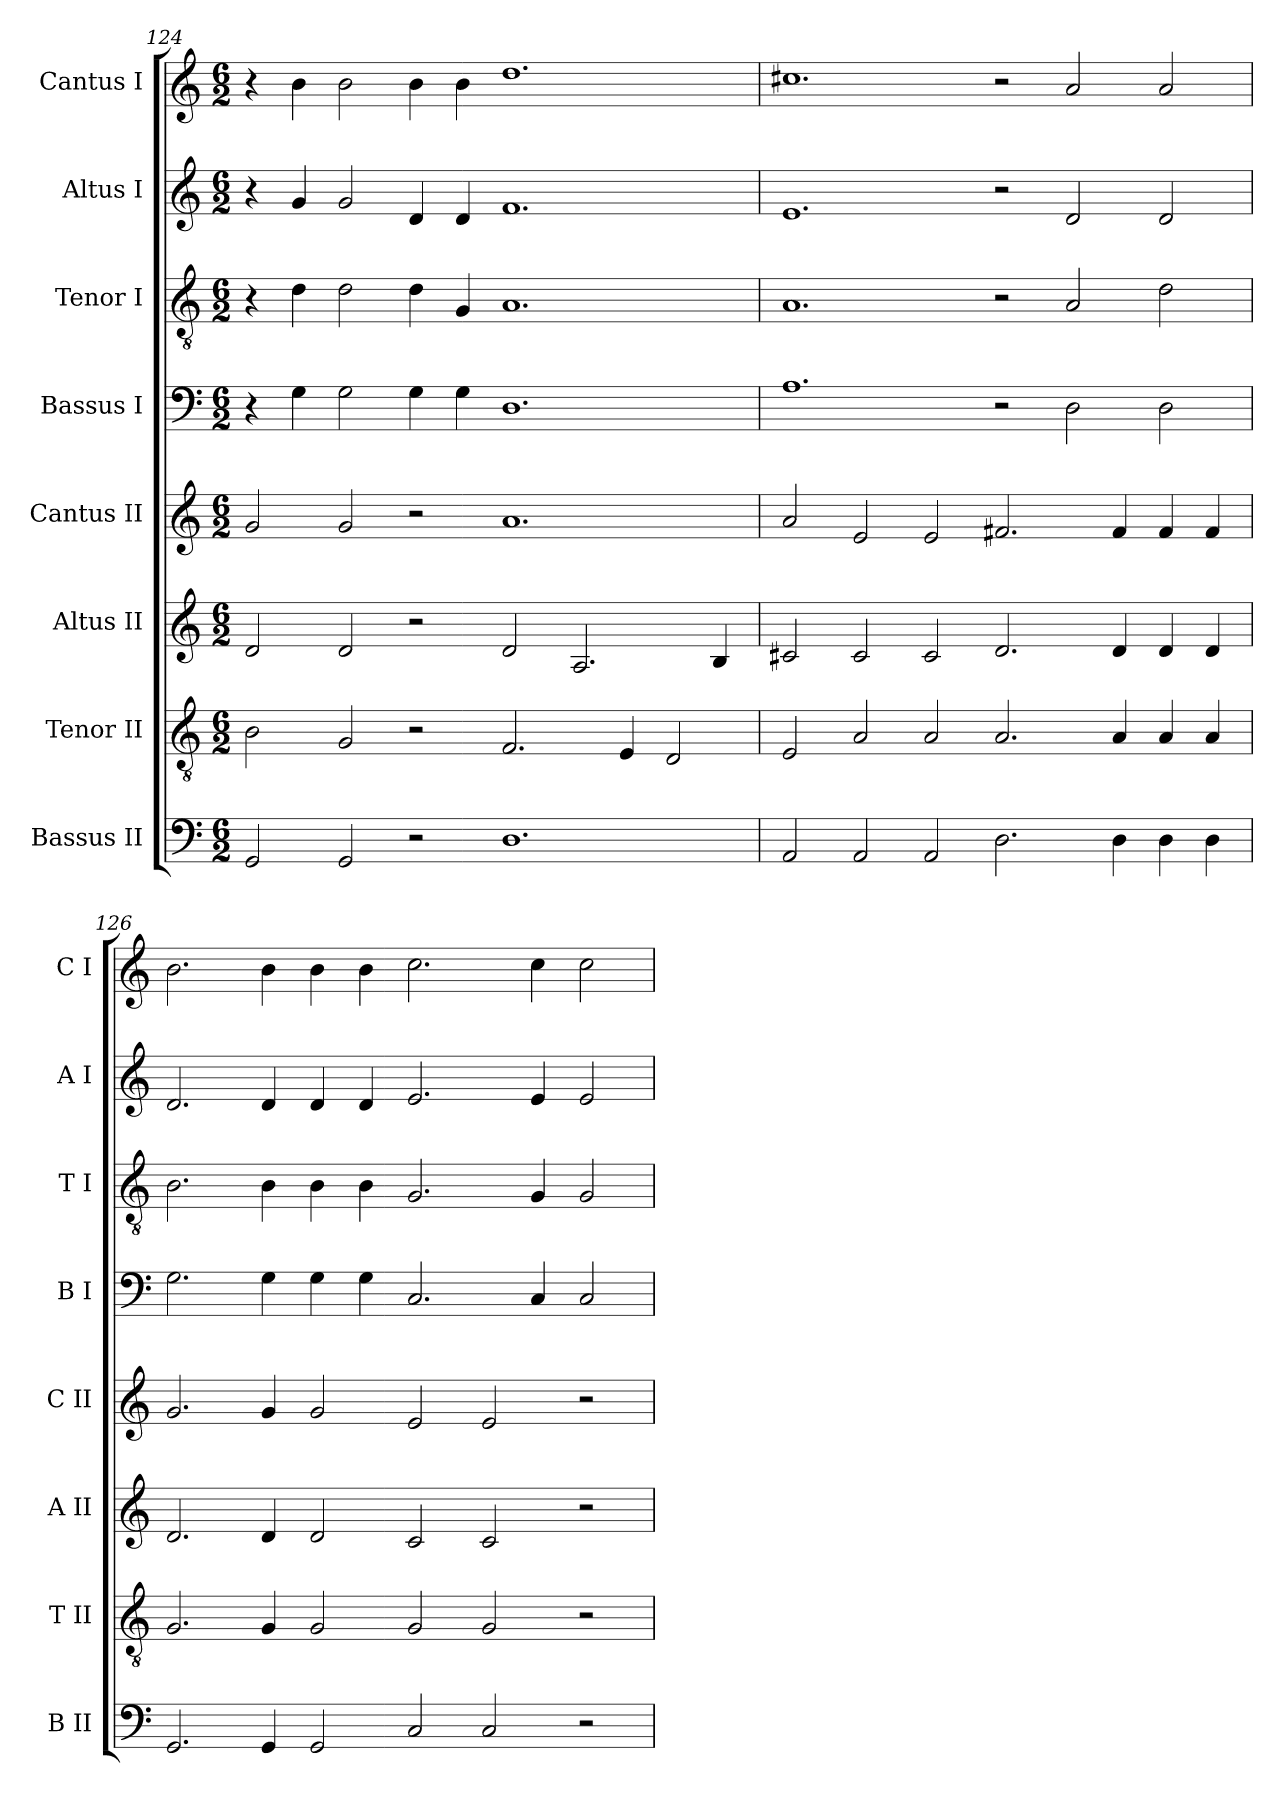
**kern	**kern	**kern	**kern	**kern	**kern	**kern	**kern
*part8	*part7	*part6	*part5	*part4	*part3	*part2	*part1
*staff8	*staff7	*staff6	*staff5	*staff4	*staff3	*staff2	*staff1
*I"Bassus II	*I"Tenor II	*I"Altus II	*I"Cantus II	*I"Bassus I	*I"Tenor I	*I"Altus I	*I"Cantus I
*I'B II	*I'T II	*I'A II	*I'C II	*I'B I	*I'T I	*I'A I	*I'C I
!!LO:PB:g=z
*clefF4	*clefGv2	*clefG2	*clefG2	*clefF4	*clefGv2	*clefG2	*clefG2
*k[]	*k[]	*k[]	*k[]	*k[]	*k[]	*k[]	*k[]
*C:	*C:	*C:	*C:	*C:	*C:	*C:	*C:
*M6/2	*M6/2	*M6/2	*M6/2	*M6/2	*M6/2	*M6/2	*M6/2
=124	=124	=124	=124	=124	=124	=124	=124
2GG/	2B\	2d/	2g/	4r	4r	4r	4r
.	.	.	.	4G\	4d\	4g/	4b\
2GG/	2G/	2d/	2g/	2G\	2d\	2g/	2b\
2r	2r	2r	2r	4G\	4d\	4d/	4b\
.	.	.	.	4G\	4G/	4d/	4b\
1.D	2.F/	2d/	1.a	1.D	1.A	1.f	1.dd
.	.	2.A/	.	.	.	.	.
.	4E/	.	.	.	.	.	.
.	2D/	.	.	.	.	.	.
.	.	4B/	.	.	.	.	.
=125	=125	=125	=125	=125	=125	=125	=125
2AA/	2E/	2c#X/	2a/	1.A	1.A	1.e	1.cc#X
2AA/	2A/	2c#/	2e/	.	.	.	.
2AA/	2A/	2c#/	2e/	.	.	.	.
2.D\	2.A/	2.d/	2.f#X/	2r	2r	2r	2r
.	.	.	.	2D\	2A/	2d/	2a/
4D\	4A/	4d/	4f#/	.	.	.	.
4D\	4A/	4d/	4f#/	2D\	2d\	2d/	2a/
4D\	4A/	4d/	4f#/	.	.	.	.
=126	=126	=126	=126	=126	=126	=126	=126
2.GG/	2.G/	2.d/	2.g/	2.G\	2.B\	2.d/	2.b\
4GG/	4G/	4d/	4g/	4G\	4B\	4d/	4b\
2GG/	2G/	2d/	2g/	4G\	4B\	4d/	4b\
.	.	.	.	4G\	4B\	4d/	4b\
2C/	2G/	2c/	2e/	2.C/	2.G/	2.e/	2.cc\
2C/	2G/	2c/	2e/	.	.	.	.
.	.	.	.	4C/	4G/	4e/	4cc\
2r	2r	2r	2r	2C/	2G/	2e/	2cc\
=	=	=	=	=	=	=	=
*-	*-	*-	*-	*-	*-	*-	*-
